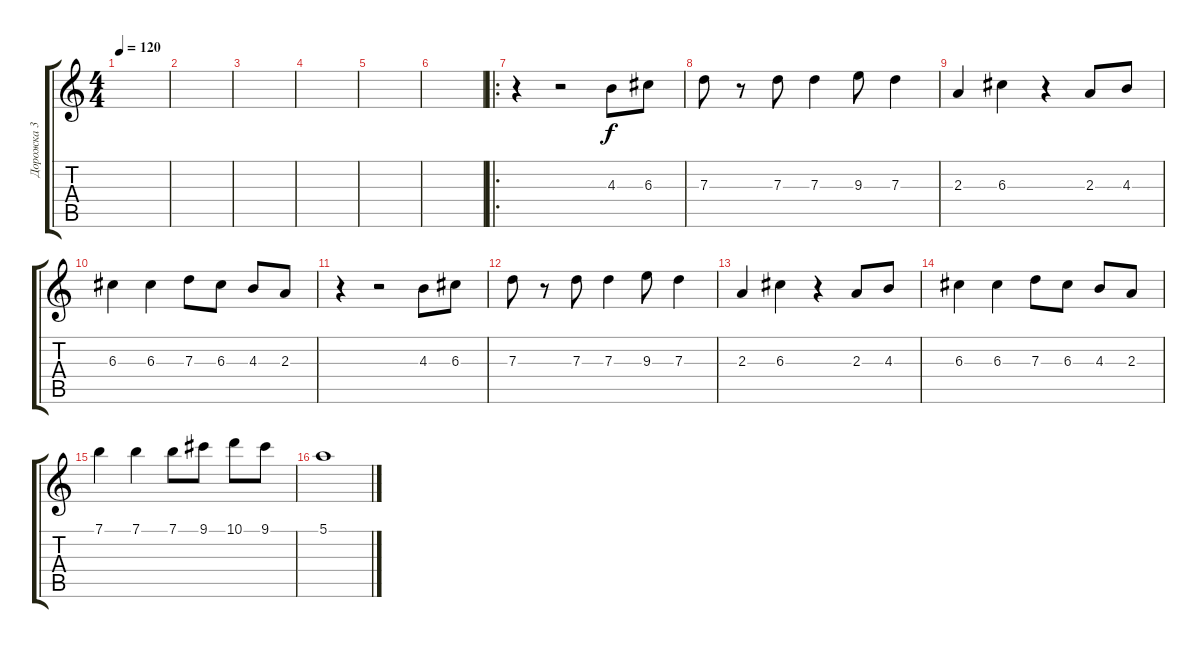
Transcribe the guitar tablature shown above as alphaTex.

\track ("Дорожка 3" "Дорожка 3") {instrument acousticguitarnylon}
\staff {score tabs}
\tuning (E4 B3 G3 D3 A2 E2) {hide}
\ts (4 4)
\tempo 120
\clef g2
\ks c
|
|
|
|
|
|
\ro
r.4 r.2 4.3.8 6.3.8 |
7.3.8 r.8 7.3.8 7.3.4 9.3.8 7.3.4 |
2.3.4 6.3.4 r.4 2.3.8 4.3.8 |
6.3.4 6.3.4 7.3.8 6.3.8 4.3.8 2.3.8 |
r.4 r.2 4.3.8 6.3.8 |
7.3.8 r.8 7.3.8 7.3.4 9.3.8 7.3.4 |
2.3.4 6.3.4 r.4 2.3.8 4.3.8 |
6.3.4 6.3.4 7.3.8 6.3.8 4.3.8 2.3.8 |
7.1.4 7.1.4 7.1.8 9.1.8 10.1.8 9.1.8 |
5.1.1
